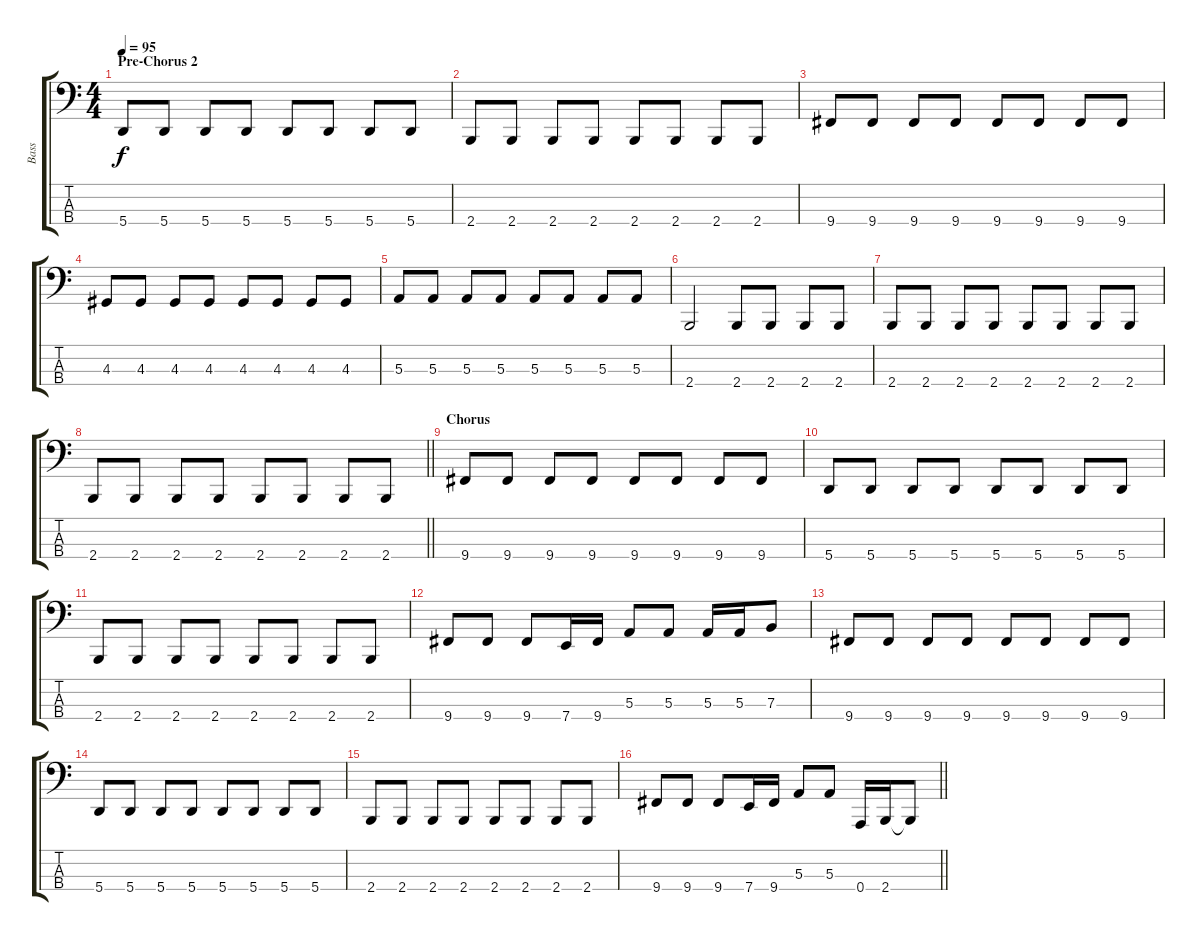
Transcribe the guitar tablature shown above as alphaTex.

\track ("Bass" "Bass") {instrument electricbasspick}
\staff {score tabs}
\tuning (D2 A1 E1 A0) {hide}
\ts (4 4)
\section ("" "Pre-Chorus 2")
\tempo 95
\clef f4
\ks c
5.4.8{dy f} 5.4.8 5.4.8 5.4.8 5.4.8 5.4.8 5.4.8 5.4.8 |
2.4.8 2.4.8 2.4.8 2.4.8 2.4.8 2.4.8 2.4.8 2.4.8 |
9.4.8 9.4.8 9.4.8 9.4.8 9.4.8 9.4.8 9.4.8 9.4.8 |
4.3.8 4.3.8 4.3.8 4.3.8 4.3.8 4.3.8 4.3.8 4.3.8 |
5.3.8 5.3.8 5.3.8 5.3.8 5.3.8 5.3.8 5.3.8 5.3.8 |
2.4.2 2.4.8 2.4.8 2.4.8 2.4.8 |
2.4.8 2.4.8 2.4.8 2.4.8 2.4.8 2.4.8 2.4.8 2.4.8 |
\barLineRight lightlight
2.4.8 2.4.8 2.4.8 2.4.8 2.4.8 2.4.8 2.4.8 2.4.8 |
\section ("" "Chorus")
9.4.8 9.4.8 9.4.8 9.4.8 9.4.8 9.4.8 9.4.8 9.4.8 |
5.4.8 5.4.8 5.4.8 5.4.8 5.4.8 5.4.8 5.4.8 5.4.8 |
2.4.8 2.4.8 2.4.8 2.4.8 2.4.8 2.4.8 2.4.8 2.4.8 |
9.4.8 9.4.8 9.4.8 7.4.16 9.4.16 5.3.8 5.3.8 5.3.16 5.3.16 7.3.8 |
9.4.8 9.4.8 9.4.8 9.4.8 9.4.8 9.4.8 9.4.8 9.4.8 |
5.4.8 5.4.8 5.4.8 5.4.8 5.4.8 5.4.8 5.4.8 5.4.8 |
2.4.8 2.4.8 2.4.8 2.4.8 2.4.8 2.4.8 2.4.8 2.4.8 |
\barLineRight lightlight
9.4.8 9.4.8 9.4.8 7.4.16 9.4.16 5.3.8 5.3.8 0.4.16 2.4.16 2.4{t}.8
